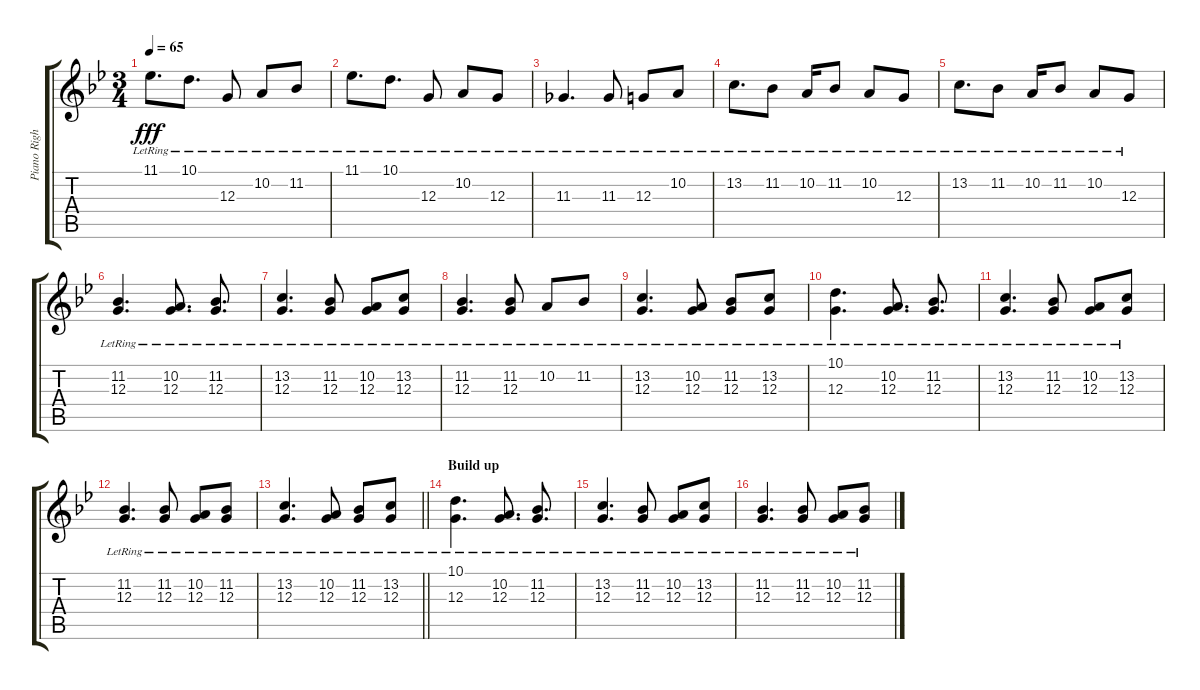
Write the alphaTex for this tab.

\track ("Piano Right" "Piano Righ") {instrument brightacousticpiano}
\staff {score tabs}
\tuning (E4 B3 G3 D3 A2 D2) {hide}
\ts (3 4)
\tempo 65
\clef g2
\ks bb
11.1{lr}.8{d dy fff} 10.1{lr}.8{d} 12.3{lr}.8 10.2{lr}.8 11.2{lr}.8 |
11.1{lr}.8{d} 10.1{lr}.8{d} 12.3{lr}.8 10.2{lr}.8 12.3{lr}.8 |
11.3{lr}.4{d} 11.3{lr}.8 12.3{lr}.8 10.2{lr}.8 |
13.2{lr}.8{d} 11.2{lr}.8 10.2{lr}.16 11.2{lr}.8 10.2{lr}.8 12.3{lr}.8 |
13.2{lr}.8{d} 11.2{lr}.8 10.2{lr}.16 11.2{lr}.8 10.2{lr}.8 12.3{lr}.8 |
(11.2{lr} 12.3{lr}).4{d} (10.2{lr} 12.3{lr}).8{d} (11.2{lr} 12.3{lr}).8{d} |
(13.2{lr} 12.3{lr}).4{d} (11.2{lr} 12.3{lr}).8 (10.2{lr} 12.3{lr}).8 (13.2{lr} 12.3{lr}).8 |
(11.2{lr} 12.3{lr}).4{d} (11.2{lr} 12.3{lr}).8 10.2{lr}.8 11.2{lr}.8 |
(13.2{lr} 12.3{lr}).4{d} (10.2{lr} 12.3{lr}).8 (11.2{lr} 12.3{lr}).8 (13.2{lr} 12.3{lr}).8 |
(10.1{lr} 12.3{lr}).4{d} (10.2{lr} 12.3{lr}).8{d} (11.2{lr} 12.3{lr}).8{d} |
(13.2{lr} 12.3{lr}).4{d} (11.2{lr} 12.3{lr}).8 (10.2{lr} 12.3{lr}).8 (13.2{lr} 12.3{lr}).8 |
(11.2{lr} 12.3{lr}).4{d} (11.2{lr} 12.3{lr}).8 (10.2{lr} 12.3{lr}).8 (11.2{lr} 12.3{lr}).8 |
\barLineRight lightlight
(13.2{lr} 12.3{lr}).4{d} (10.2{lr} 12.3{lr}).8 (11.2{lr} 12.3{lr}).8 (13.2{lr} 12.3{lr}).8 |
\section ("" "Build up")
(10.1{lr} 12.3{lr}).4{d volume 16} (10.2{lr} 12.3{lr}).8{d} (11.2{lr} 12.3{lr}).8{d} |
(13.2{lr} 12.3{lr}).4{d} (11.2{lr} 12.3{lr}).8 (10.2{lr} 12.3{lr}).8 (13.2{lr} 12.3{lr}).8 |
(11.2{lr} 12.3{lr}).4{d} (11.2{lr} 12.3{lr}).8 (10.2{lr} 12.3{lr}).8 (11.2{lr} 12.3{lr}).8
